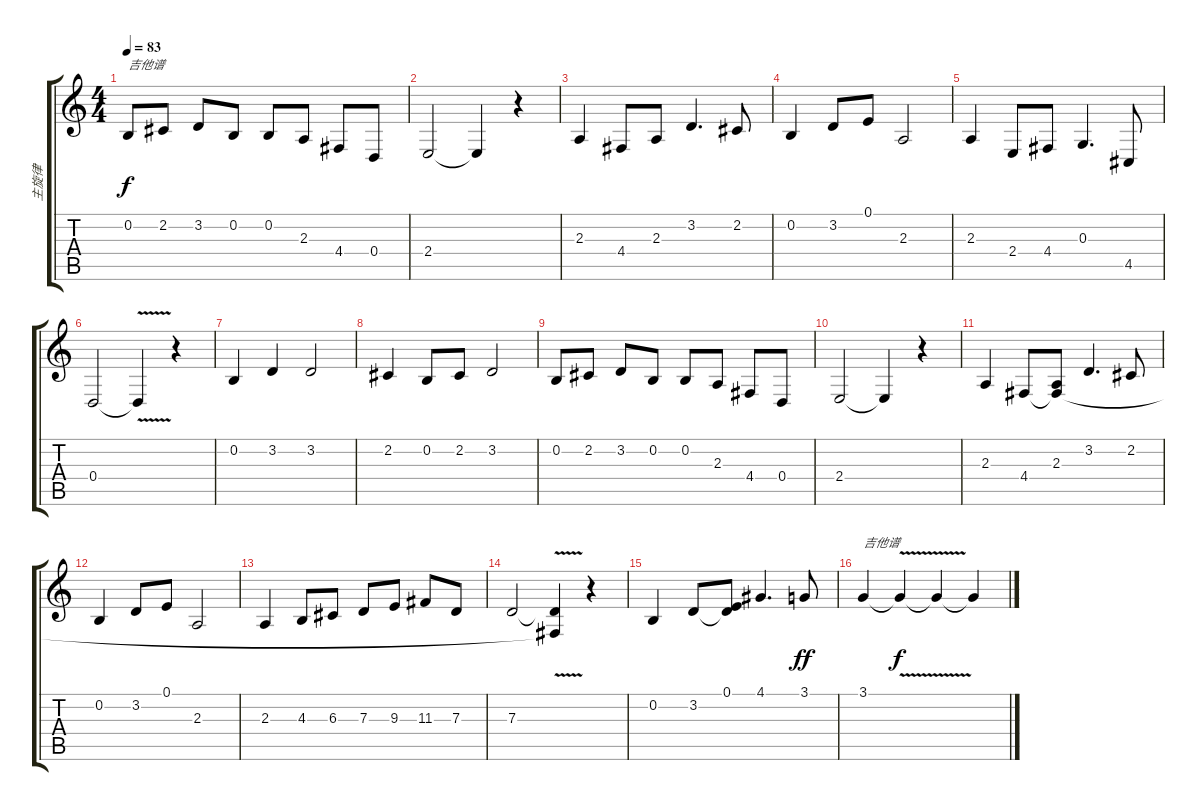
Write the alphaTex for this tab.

\track ("主旋律" "主旋律") {instrument lead6voice}
\staff {score tabs}
\tuning (E4 B3 G3 D3 A2 E2) {hide}
\ts (4 4)
\tempo 83
\clef g2
\ks c
0.2.8{txt "吉他谱" dy f} 2.2.8 3.2.8 0.2.8 0.2.8 2.3.8 4.4.8 0.4.8 |
2.4.2 2.4{t}.4 r.4 |
2.3.4 4.4.8 2.3.8 3.2.4{d} 2.2.8 |
0.2.4 3.2.8 0.1.8 2.3.2 |
2.3.4 2.4.8 4.4.8 0.3.4{d} 4.5.8 |
0.4.2 0.4{v t}.4 r.4 |
0.2.4 3.2.4 3.2.2 |
2.2.4 0.2.8 2.2.8 3.2.2 |
0.2.8 2.2.8 3.2.8 0.2.8 0.2.8 2.3.8 4.4.8 0.4.8 |
2.4.2 2.4{t}.4 r.4 |
2.3.4 4.4.8 (2.3 4.4{t}).8 3.2.4{d} 2.2.8 |
0.2.4 3.2.8 0.1.8 2.3.2 |
2.3.4 4.3.8 6.3.8 7.3.8 9.3.8 11.3.8 7.3.8 |
7.3.2 (7.3{v t} 4.4{v t}).4 r.4 |
0.2.4 3.2.8 (0.1 3.2{t}).8 4.1.4{d} 3.1.8{dy ff} |
3.1.4{txt "吉他谱"} 3.1{v t}.4{dy f} 3.1{t}.4 3.1{t}.4
